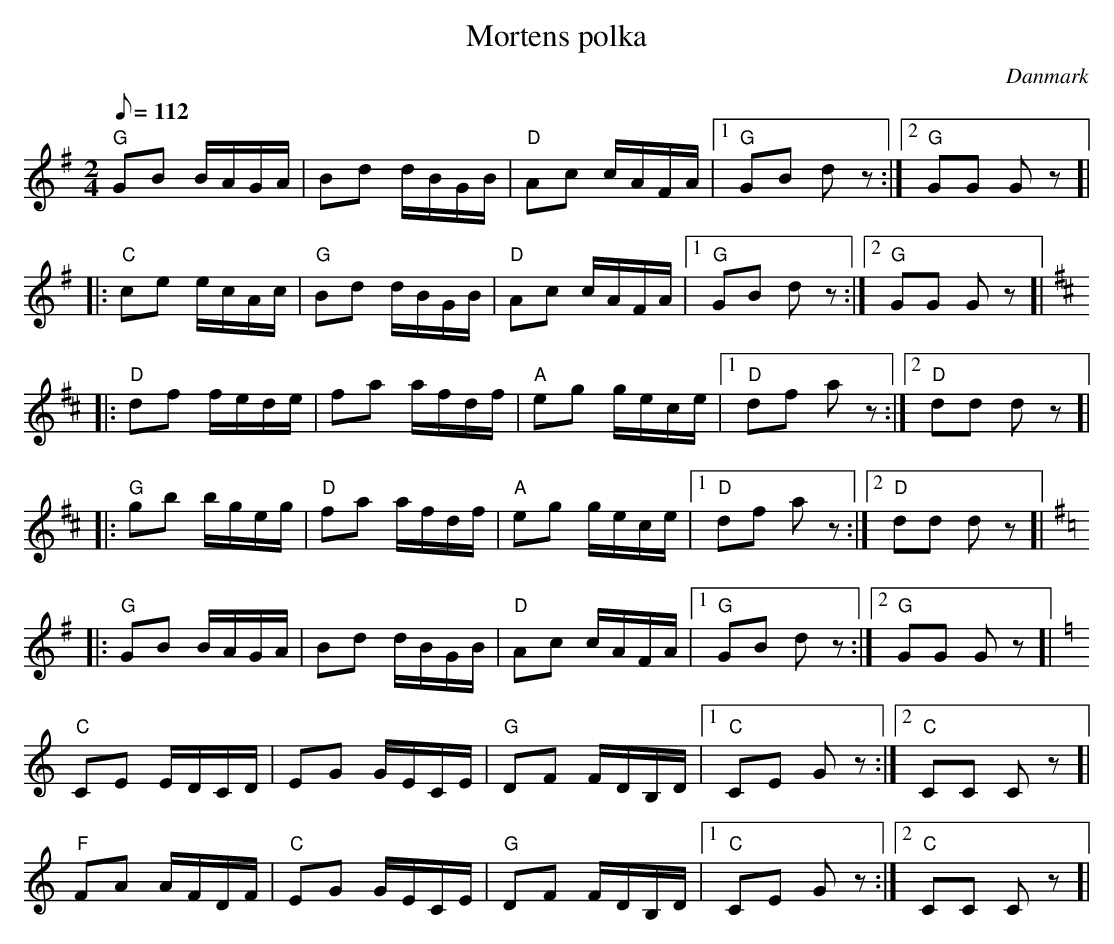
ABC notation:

X:1
T:Mortens polka
O:Danmark
M:2/4
L:1/8
Q:112
K:G
"G"GB B/A/G/A/|Bd d/B/G/B/|"D"Ac c/A/F/A/|1"G"GB dz:|2"G"GG Gz]|
|:"C"ce e/c/A/c/|"G"Bd d/B/G/B/|"D"Ac c/A/F/A/|1"G"GB dz:|2"G"GG Gz]|
K:D
|:"D"df f/e/d/e/|fa a/f/d/f/|"A"eg g/e/c/e/|1"D"df az:|2"D"dd dz]|
|:"G"gb b/g/e/g/|"D"fa a/f/d/f/|"A"eg g/e/c/e/|1"D"df az:|2"D"dd dz]|
K:G
|:"G"GB B/A/G/A/|Bd d/B/G/B/|"D"Ac c/A/F/A/|1"G"GB dz:|2"G"GG Gz]|
K:C
"C"CE E/D/C/D/|EG G/E/C/E/|"G"DF F/D/B,/D/|1"C"CE Gz:|2"C"CC Cz]|
"F"FA A/F/D/F/|"C"EG G/E/C/E/|"G" DF F/D/B,/D/|1"C"CE Gz:|2"C"CC Cz]|
